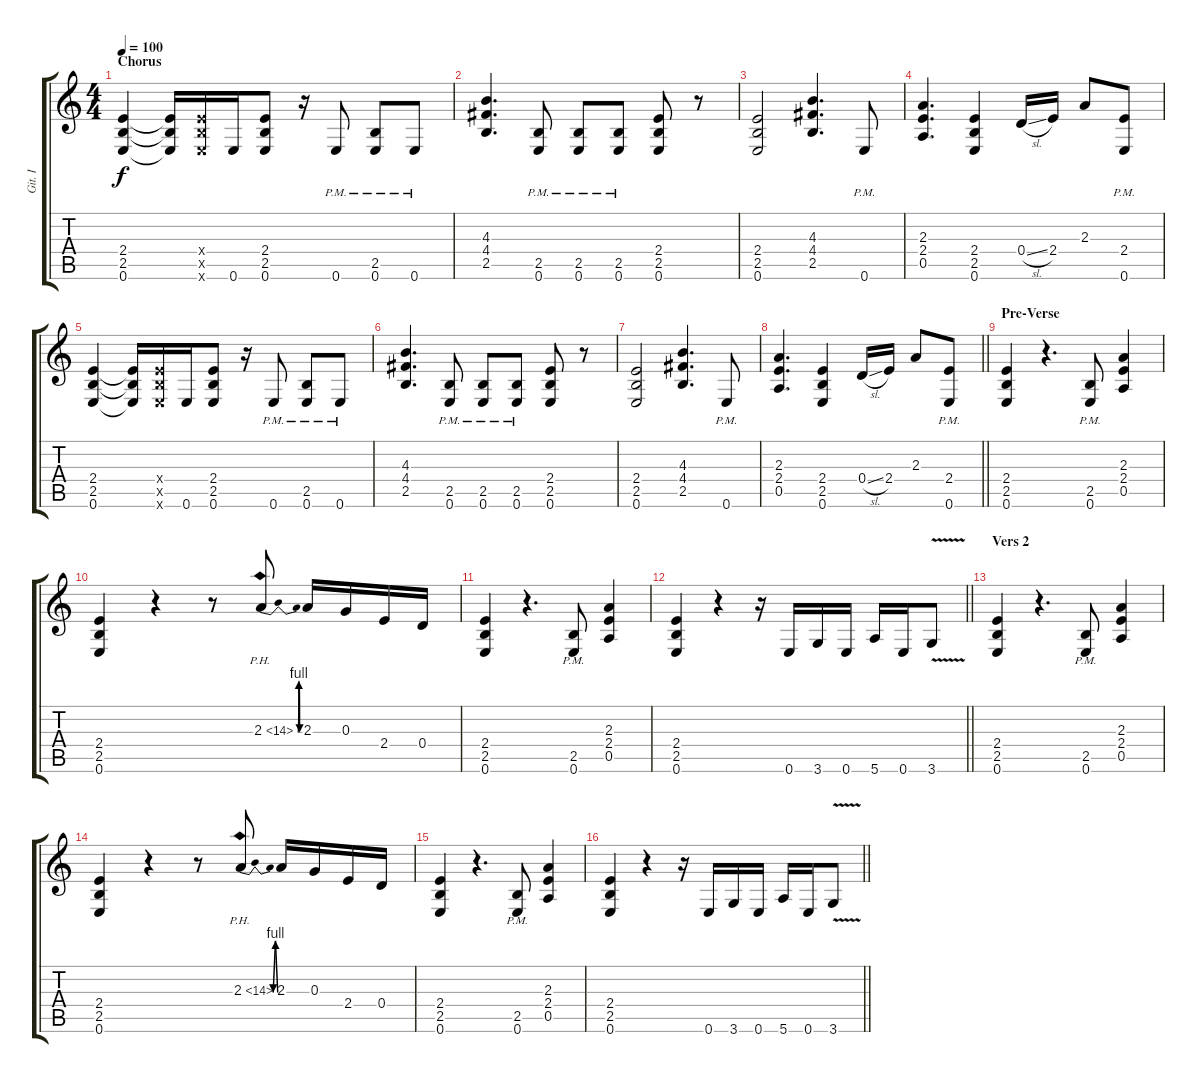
\track ("Git. I" "Git. I") {instrument overdrivenguitar}
\staff {score tabs}
\tuning (E4 B3 G3 D3 A2 E2) {hide}
\ts (4 4)
\section ("" "Chorus")
\tempo 100
\clef g2
\ks c
(2.4 2.5 0.6).4{dy f} (2.4{t} 2.5{t} 0.6{t}).16 (2.4{x} 2.5{x} 0.6{x}).16 0.6.16 (2.4 2.5 0.6).8 r.16 0.6{pm}.8 (2.5{pm} 0.6{pm}).8 0.6{pm}.8 |
(4.3 4.4 2.5).4{d} (2.5{pm} 0.6{pm}).8 (2.5{pm} 0.6{pm}).8 (2.5{pm} 0.6{pm}).8 (2.4 2.5 0.6).8 r.8 |
(2.4 2.5 0.6).2 (4.3 4.4 2.5).4{d} 0.6{pm}.8 |
(2.3 2.4 0.5).4{d} (2.4 2.5 0.6).4 0.4{sl}.16 2.4.16 2.3.8 (2.4{pm} 0.6{pm}).8 |
(2.4 2.5 0.6).4 (2.4{t} 2.5{t} 0.6{t}).16 (2.4{x} 2.5{x} 0.6{x}).16 0.6.16 (2.4 2.5 0.6).8 r.16 0.6{pm}.8 (2.5{pm} 0.6{pm}).8 0.6{pm}.8 |
(4.3 4.4 2.5).4{d} (2.5{pm} 0.6{pm}).8 (2.5{pm} 0.6{pm}).8 (2.5{pm} 0.6{pm}).8 (2.4 2.5 0.6).8 r.8 |
(2.4 2.5 0.6).2 (4.3 4.4 2.5).4{d} 0.6{pm}.8 |
\barLineRight lightlight
(2.3 2.4 0.5).4{d} (2.4 2.5 0.6).4 0.4{sl}.16 2.4.16 2.3.8 (2.4{pm} 0.6{pm}).8 |
\section ("" "Pre-Verse")
(2.4 2.5 0.6).4 r.4{d} (2.5{pm} 0.6{pm}).8 (2.3 2.4 0.5).4 |
(2.4 2.5 0.6).4 r.4 r.8 2.3{be (bendrelease 0 0 45 4 45 4 60 0) ph 12}.8 2.3.16 0.3.16 2.4.16 0.4.16 |
(2.4 2.5 0.6).4 r.4{d} (2.5{pm} 0.6{pm}).8 (2.3 2.4 0.5).4 |
\barLineRight lightlight
(2.4 2.5 0.6).4 r.4 r.16 0.6.16 3.6.16 0.6.16 5.6.16 0.6.16 3.6{v}.8 |
\section ("" "Vers 2")
(2.4 2.5 0.6).4 r.4{d} (2.5{pm} 0.6{pm}).8 (2.3 2.4 0.5).4 |
(2.4 2.5 0.6).4 r.4 r.8 2.3{be (bendrelease 0 0 45 4 45 4 60 0) ph 12}.8 2.3.16 0.3.16 2.4.16 0.4.16 |
(2.4 2.5 0.6).4 r.4{d} (2.5{pm} 0.6{pm}).8 (2.3 2.4 0.5).4 |
\barLineRight lightlight
(2.4 2.5 0.6).4 r.4 r.16 0.6.16 3.6.16 0.6.16 5.6.16 0.6.16 3.6{v}.8
